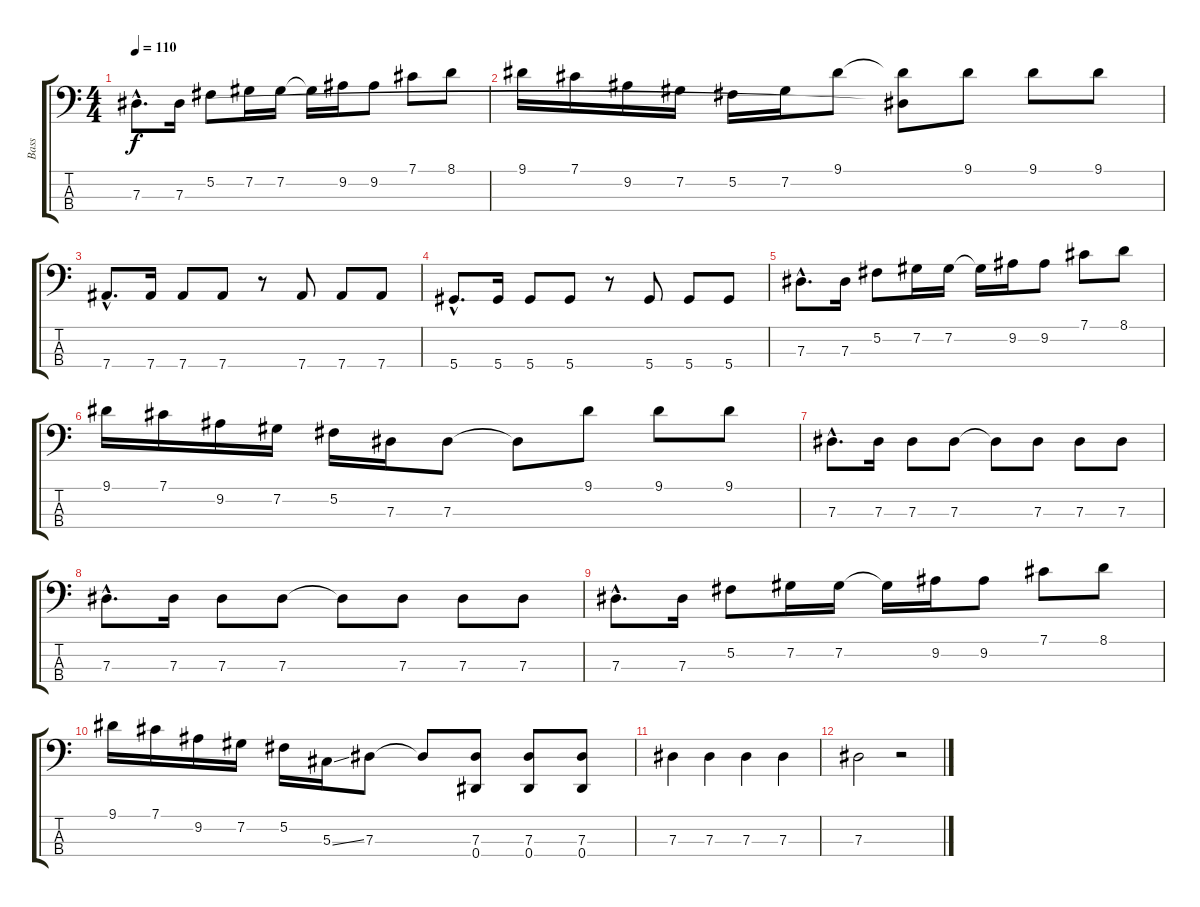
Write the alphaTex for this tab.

\track ("Bass" "Bass") {instrument electricbassfinger}
\staff {score tabs}
\tuning (Gb2 Db2 Ab1 Eb1) {hide}
\ts (4 4)
\tempo 110
\clef f4
\ks c
7.3{hac}.8{d dy f} 7.3.16 5.2.8 7.2.16 7.2.16 7.2{t}.16 9.2.16 9.2.8 7.1.8 8.1.8 |
9.1.16 7.1.16 9.2.16 7.2.16 5.2.16 7.2.16 9.1.8 (9.1{t} 7.3{t}).8 9.1.8 9.1.8 9.1.8 |
7.4{hac}.8{d} 7.4.16 7.4.8 7.4.8 r.8 7.4.8 7.4.8 7.4.8 |
5.4{hac}.8{d} 5.4.16 5.4.8 5.4.8 r.8 5.4.8 5.4.8 5.4.8 |
7.3{hac}.8{d} 7.3.16 5.2.8 7.2.16 7.2.16 7.2{t}.16 9.2.16 9.2.8 7.1.8 8.1.8 |
9.1.16 7.1.16 9.2.16 7.2.16 5.2.16 7.3.16 7.3.8 7.3{t}.8 9.1.8 9.1.8 9.1.8 |
7.3{hac}.8{d} 7.3.16 7.3.8 7.3.8 7.3{t}.8 7.3.8 7.3.8 7.3.8 |
7.3{hac}.8{d} 7.3.16 7.3.8 7.3.8 7.3{t}.8 7.3.8 7.3.8 7.3.8 |
7.3{hac}.8{d} 7.3.16 5.2.8 7.2.16 7.2.16 7.2{t}.16 9.2.16 9.2.8 7.1.8 8.1.8 |
9.1.16 7.1.16 9.2.16 7.2.16 5.2.16 5.3{ss}.16 7.3.8 7.3{t}.8 (7.3 0.4).8 (7.3 0.4).8 (7.3 0.4).8 |
7.3.4 7.3.4 7.3.4 7.3.4 |
7.3.2 r.2
